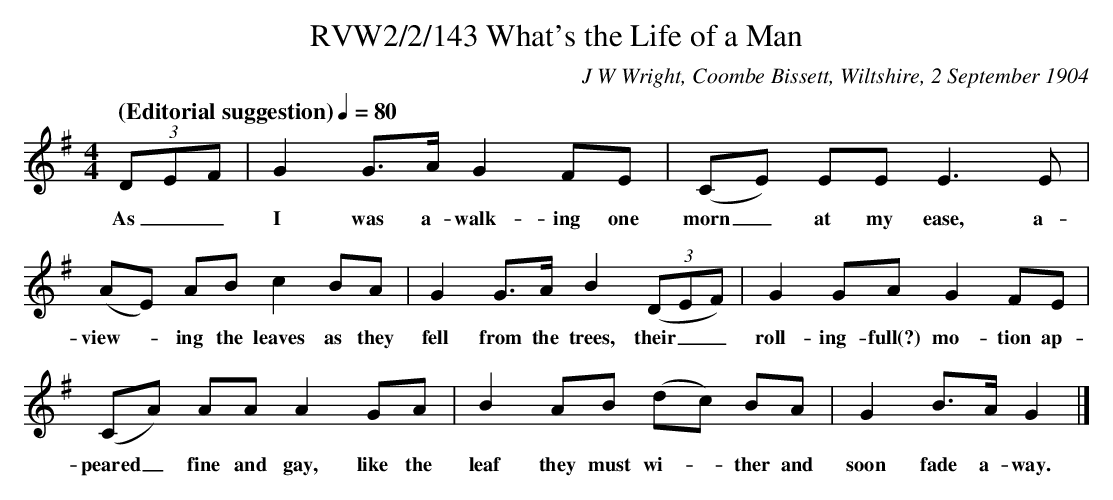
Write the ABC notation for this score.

X:1
T:RVW2/2/143 What's the Life of a Man
C:J W Wright, Coombe Bissett, Wiltshire, 2 September 1904
L:1/8
Q: "(Editorial suggestion)" 1/4=80
M:4/4
K:G
(3DEF | G2 G3/2A/2 G2 FE | (CE) EE E3 E |
w: As__ I was a-walk-ing one morn_ at my ease, a-
(AE) AB c2 BA | G2 G3/2A/2 B2 (3(DEF) | G2 GA G2 FE |
w: view-*ing the leaves as they fell from the trees, their__ roll-ing-full(?) mo-tion ap-
(CA) AA A2 GA | B2 AB (dc) BA | G2 B3/2A/2 G2 |]
w: peared_ fine and gay, like the leaf they must wi-*ther and soon fade a-way.
